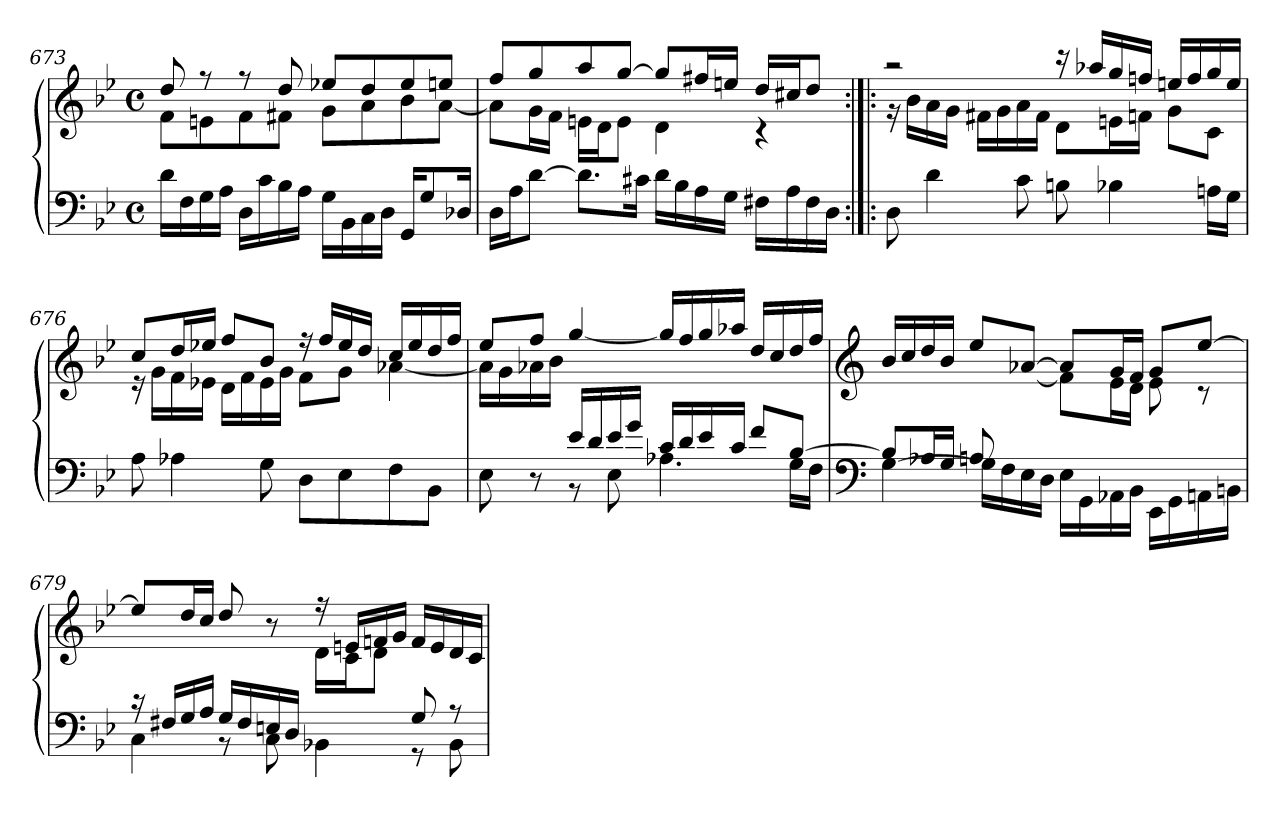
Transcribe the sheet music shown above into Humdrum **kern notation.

**kern	**kern
*part1	*part1
*staff2	*staff1
*clefF4	*clefG2
*k[b-e-]	*k[b-e-]
*B-:	*B-:
*M4/4	*M4/4
*met(c)	*met(c)
=673	=673
*	*^
16d\LL	8dd/	8f\L
16F\	.	.
16G\	8r	8en\
16A\JJ	.	.
16D\LL	8r	8f\
16c\	.	.
16B-\	8dd/	8f#X\J
16A\JJ	.	.
16G\LL	8ee-X/L	8g\L
16BB-\	.	.
16C\	8dd/	8a\
16D\JJ	.	.
16GG/KL	8ee-/	8b-\
8G/	.	.
.	8een/J	[8a\J
16D-X/Jk	.	.
=674	=674	=674
16D\LL	8ff/L	8a\L]
16A\J	.	.
[8d\J	8gg/	16g\L
.	.	16f\JJ
8.d\L]	8aa/	16en\LL
.	.	16d\J
.	[8gg/J	8e\J
16c#X\Jk	.	.
16d\LL	8gg/L]	4d\
16B-\	.	.
16A\	16ff#X/L	.
16G\JJ	16een/JJ	.
16F#X\LL	16dd/LL	4r
16A\	16cc#X/J	.
16F#\	8dd/J	.
16D\JJ	.	.
!!LO:LB:g=z	!!
=675:|!|:	=675:|!|:	=675:|!|:
8D\	2r	16r
.	.	16b-\LL
4d\	.	16a\
.	.	16g\JJ
.	.	16f#X\LL
.	.	16g\
8c\	.	16a\
.	.	16f#\JJ
8Bn\	16r	8d\L
.	16aa-X/LL	.
4B-X\	16gg/	16en\L
.	16ffn/JJ	16fn\JJ
.	16een/LL	8g\L
.	16ff/	.
16An\LL	16gg/	8c\J
16G\JJ	16ee/JJ	.
=676	=676	=676
8A\	8cc/L	16r
.	.	16g\LL
4A-X\	16dd/L	16f\
.	16ee-X/JJ	16e-X\JJ
.	8ff/L	16d\LL
.	.	16f\
8G\	8b-/J	16e-\
.	.	16g\JJ
8D\L	16r	8f\L
.	16ff/LL	.
8E-\	16ee-/	8g\J
.	16dd/JJ	.
8F\	16cc/LL	[4a-X\
.	16ee-/	.
8BB-\J	16dd/	.
.	16ff/JJ	.
=677	=677	=677
*^	*	*
4ryy	8E-\	8ee-/L	16a-\LL]
.	.	.	16g\
.	8r	8ff/J	16a-X\
.	.	.	16b-\JJ
16e-/LL	8r	[4gg/	2.ryy
16d/	.	.	.
16e-/	8E-\	.	.
16g/JJ	.	.	.
16c/LL	4.A-X\	16gg/LL]	.
16d/	.	16ff/	.
16e-/	.	16gg/	.
16c/JJ	.	16aa-X/JJ	.
8f/L	.	16dd/LL	.
.	.	16cc/	.
[8B-/J	16G\LL	16dd/	.
.	16F\JJ	16ff/JJ	.
*v	*v	*	*
!!LO:LB:g=z	!!
=678	=678	=678
*clefF4	*clefG2	*
*^	*	*
*	*^	*	*
4ryy	8B-/L]	[4G\	16b-/LL	4.ryy
.	.	.	16cc/	.
.	16A-X/L	.	16dd/	.
.	16G/JJ	.	16b-/JJ	.
8A/L	4ryy	16G\LL]	8ee-/L	.
.	.	16F\	.	.
2ryy	.	16E-\	[8a-X/J	[8f\J
.	.	16D\JJ	.	.
.	2ryy	16E-\LL	8a-/L]	8f\L]
.	.	16GG\	.	.
.	.	16AA-X\	16g/L	16e-\L
.	.	16BB-\JJ	16f/JJ	16d\JJ
.	.	16EE-\LL	8g/L	8e-\
.	.	16GG\	.	.
8ryy	.	16AAn\	[8ee-/J	8r
.	.	16BBn\JJ	.	.
*	*v	*v	*	*
=679	=679	=679	=679
16r	4C\	8ee-/L]	2ryy
16F#X/LL	.	.	.
16G/	.	16dd/L	.
16A/JJ	.	16cc/JJ	.
16G/LL	8r	8dd/	.
16F#/	.	.	.
16En/	8C\	8r	.
16D/JJ	.	.	.
4ryy	4BB-X\	16r	16d\LL
.	.	16en/LL	16c\J
.	.	16fn/	8d\J
.	.	16g/JJ	.
8G/	8r	16f/LL	4ryy
.	.	16e/	.
8r	8BB-\	16d/	.
.	.	16c/JJ	.
*v	*v	*	*
*	*v	*v
=	=
*-	*-
